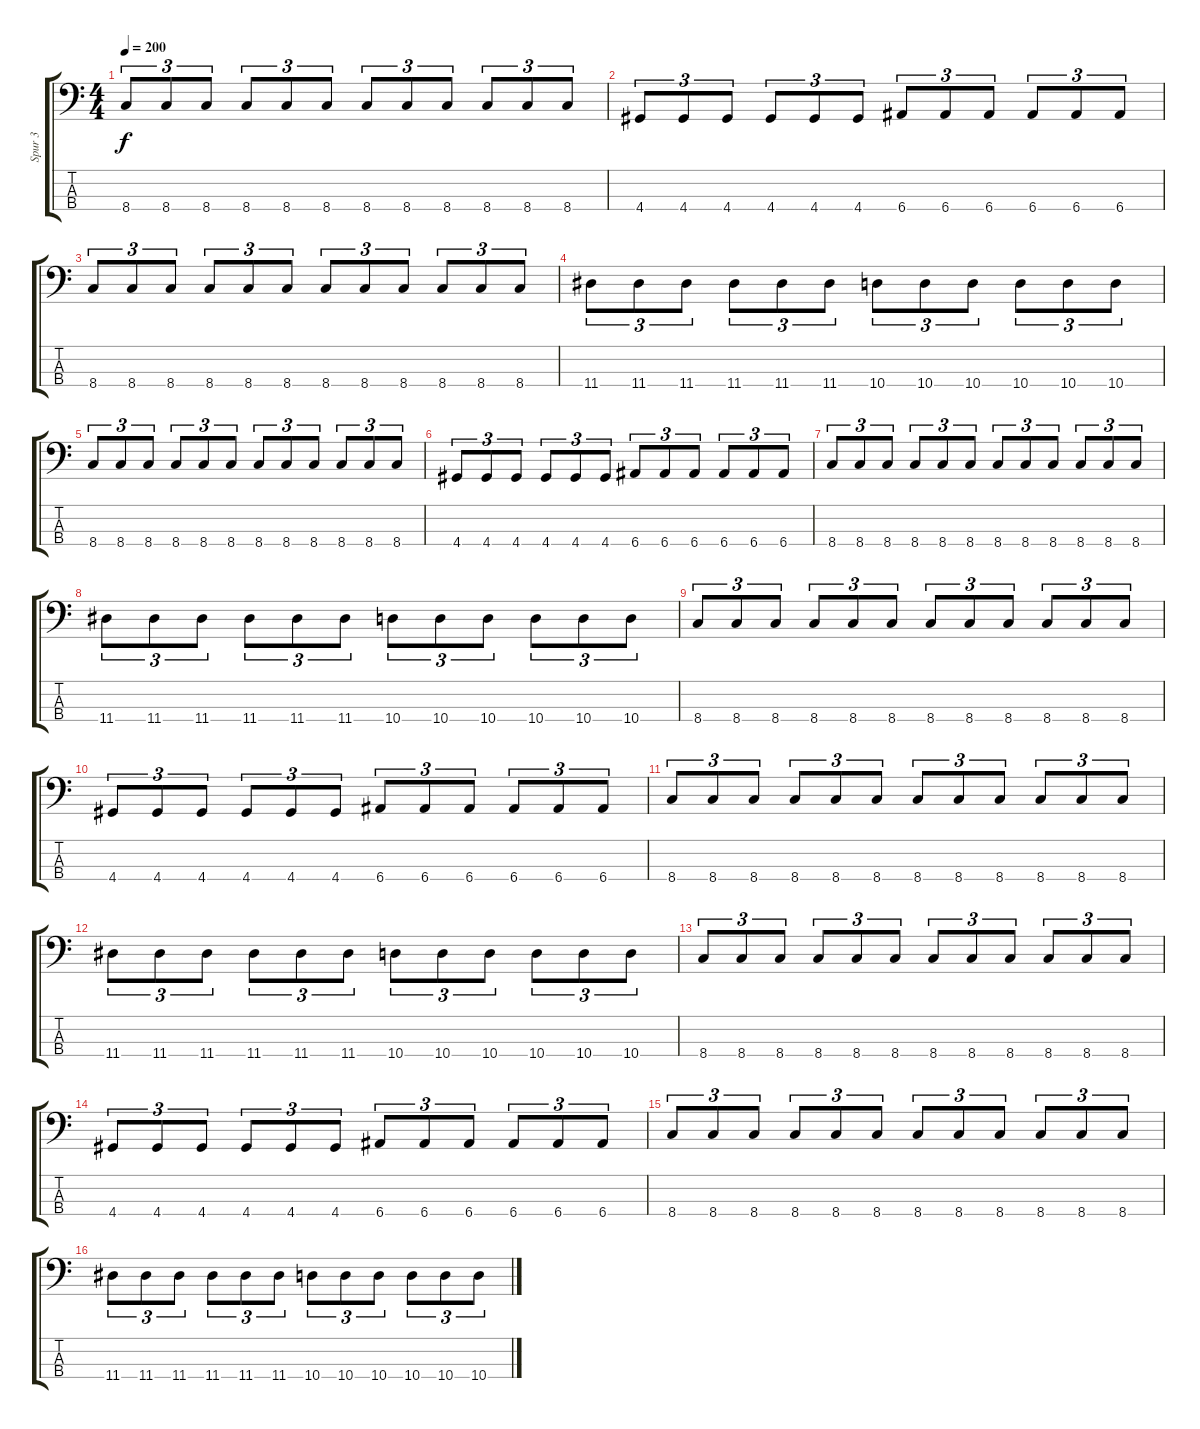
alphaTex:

\track ("Spur 3" "Spur 3") {instrument electricbasspick}
\staff {score tabs}
\tuning (G2 D2 A1 E1) {hide}
\ts (4 4)
\tempo 200
\clef f4
\ks c
8.4.8{tu (3 2) dy f} 8.4.8{tu (3 2)} 8.4.8{tu (3 2)} 8.4.8{tu (3 2)} 8.4.8{tu (3 2)} 8.4.8{tu (3 2)} 8.4.8{tu (3 2)} 8.4.8{tu (3 2)} 8.4.8{tu (3 2)} 8.4.8{tu (3 2)} 8.4.8{tu (3 2)} 8.4.8{tu (3 2)} |
4.4.8{tu (3 2)} 4.4.8{tu (3 2)} 4.4.8{tu (3 2)} 4.4.8{tu (3 2)} 4.4.8{tu (3 2)} 4.4.8{tu (3 2)} 6.4.8{tu (3 2)} 6.4.8{tu (3 2)} 6.4.8{tu (3 2)} 6.4.8{tu (3 2)} 6.4.8{tu (3 2)} 6.4.8{tu (3 2)} |
8.4.8{tu (3 2)} 8.4.8{tu (3 2)} 8.4.8{tu (3 2)} 8.4.8{tu (3 2)} 8.4.8{tu (3 2)} 8.4.8{tu (3 2)} 8.4.8{tu (3 2)} 8.4.8{tu (3 2)} 8.4.8{tu (3 2)} 8.4.8{tu (3 2)} 8.4.8{tu (3 2)} 8.4.8{tu (3 2)} |
11.4.8{tu (3 2)} 11.4.8{tu (3 2)} 11.4.8{tu (3 2)} 11.4.8{tu (3 2)} 11.4.8{tu (3 2)} 11.4.8{tu (3 2)} 10.4.8{tu (3 2)} 10.4.8{tu (3 2)} 10.4.8{tu (3 2)} 10.4.8{tu (3 2)} 10.4.8{tu (3 2)} 10.4.8{tu (3 2)} |
8.4.8{tu (3 2)} 8.4.8{tu (3 2)} 8.4.8{tu (3 2)} 8.4.8{tu (3 2)} 8.4.8{tu (3 2)} 8.4.8{tu (3 2)} 8.4.8{tu (3 2)} 8.4.8{tu (3 2)} 8.4.8{tu (3 2)} 8.4.8{tu (3 2)} 8.4.8{tu (3 2)} 8.4.8{tu (3 2)} |
4.4.8{tu (3 2)} 4.4.8{tu (3 2)} 4.4.8{tu (3 2)} 4.4.8{tu (3 2)} 4.4.8{tu (3 2)} 4.4.8{tu (3 2)} 6.4.8{tu (3 2)} 6.4.8{tu (3 2)} 6.4.8{tu (3 2)} 6.4.8{tu (3 2)} 6.4.8{tu (3 2)} 6.4.8{tu (3 2)} |
8.4.8{tu (3 2)} 8.4.8{tu (3 2)} 8.4.8{tu (3 2)} 8.4.8{tu (3 2)} 8.4.8{tu (3 2)} 8.4.8{tu (3 2)} 8.4.8{tu (3 2)} 8.4.8{tu (3 2)} 8.4.8{tu (3 2)} 8.4.8{tu (3 2)} 8.4.8{tu (3 2)} 8.4.8{tu (3 2)} |
11.4.8{tu (3 2)} 11.4.8{tu (3 2)} 11.4.8{tu (3 2)} 11.4.8{tu (3 2)} 11.4.8{tu (3 2)} 11.4.8{tu (3 2)} 10.4.8{tu (3 2)} 10.4.8{tu (3 2)} 10.4.8{tu (3 2)} 10.4.8{tu (3 2)} 10.4.8{tu (3 2)} 10.4.8{tu (3 2)} |
8.4.8{tu (3 2)} 8.4.8{tu (3 2)} 8.4.8{tu (3 2)} 8.4.8{tu (3 2)} 8.4.8{tu (3 2)} 8.4.8{tu (3 2)} 8.4.8{tu (3 2)} 8.4.8{tu (3 2)} 8.4.8{tu (3 2)} 8.4.8{tu (3 2)} 8.4.8{tu (3 2)} 8.4.8{tu (3 2)} |
4.4.8{tu (3 2)} 4.4.8{tu (3 2)} 4.4.8{tu (3 2)} 4.4.8{tu (3 2)} 4.4.8{tu (3 2)} 4.4.8{tu (3 2)} 6.4.8{tu (3 2)} 6.4.8{tu (3 2)} 6.4.8{tu (3 2)} 6.4.8{tu (3 2)} 6.4.8{tu (3 2)} 6.4.8{tu (3 2)} |
8.4.8{tu (3 2)} 8.4.8{tu (3 2)} 8.4.8{tu (3 2)} 8.4.8{tu (3 2)} 8.4.8{tu (3 2)} 8.4.8{tu (3 2)} 8.4.8{tu (3 2)} 8.4.8{tu (3 2)} 8.4.8{tu (3 2)} 8.4.8{tu (3 2)} 8.4.8{tu (3 2)} 8.4.8{tu (3 2)} |
11.4.8{tu (3 2)} 11.4.8{tu (3 2)} 11.4.8{tu (3 2)} 11.4.8{tu (3 2)} 11.4.8{tu (3 2)} 11.4.8{tu (3 2)} 10.4.8{tu (3 2)} 10.4.8{tu (3 2)} 10.4.8{tu (3 2)} 10.4.8{tu (3 2)} 10.4.8{tu (3 2)} 10.4.8{tu (3 2)} |
8.4.8{tu (3 2)} 8.4.8{tu (3 2)} 8.4.8{tu (3 2)} 8.4.8{tu (3 2)} 8.4.8{tu (3 2)} 8.4.8{tu (3 2)} 8.4.8{tu (3 2)} 8.4.8{tu (3 2)} 8.4.8{tu (3 2)} 8.4.8{tu (3 2)} 8.4.8{tu (3 2)} 8.4.8{tu (3 2)} |
4.4.8{tu (3 2)} 4.4.8{tu (3 2)} 4.4.8{tu (3 2)} 4.4.8{tu (3 2)} 4.4.8{tu (3 2)} 4.4.8{tu (3 2)} 6.4.8{tu (3 2)} 6.4.8{tu (3 2)} 6.4.8{tu (3 2)} 6.4.8{tu (3 2)} 6.4.8{tu (3 2)} 6.4.8{tu (3 2)} |
8.4.8{tu (3 2)} 8.4.8{tu (3 2)} 8.4.8{tu (3 2)} 8.4.8{tu (3 2)} 8.4.8{tu (3 2)} 8.4.8{tu (3 2)} 8.4.8{tu (3 2)} 8.4.8{tu (3 2)} 8.4.8{tu (3 2)} 8.4.8{tu (3 2)} 8.4.8{tu (3 2)} 8.4.8{tu (3 2)} |
11.4.8{tu (3 2)} 11.4.8{tu (3 2)} 11.4.8{tu (3 2)} 11.4.8{tu (3 2)} 11.4.8{tu (3 2)} 11.4.8{tu (3 2)} 10.4.8{tu (3 2)} 10.4.8{tu (3 2)} 10.4.8{tu (3 2)} 10.4.8{tu (3 2)} 10.4.8{tu (3 2)} 10.4.8{tu (3 2)}
